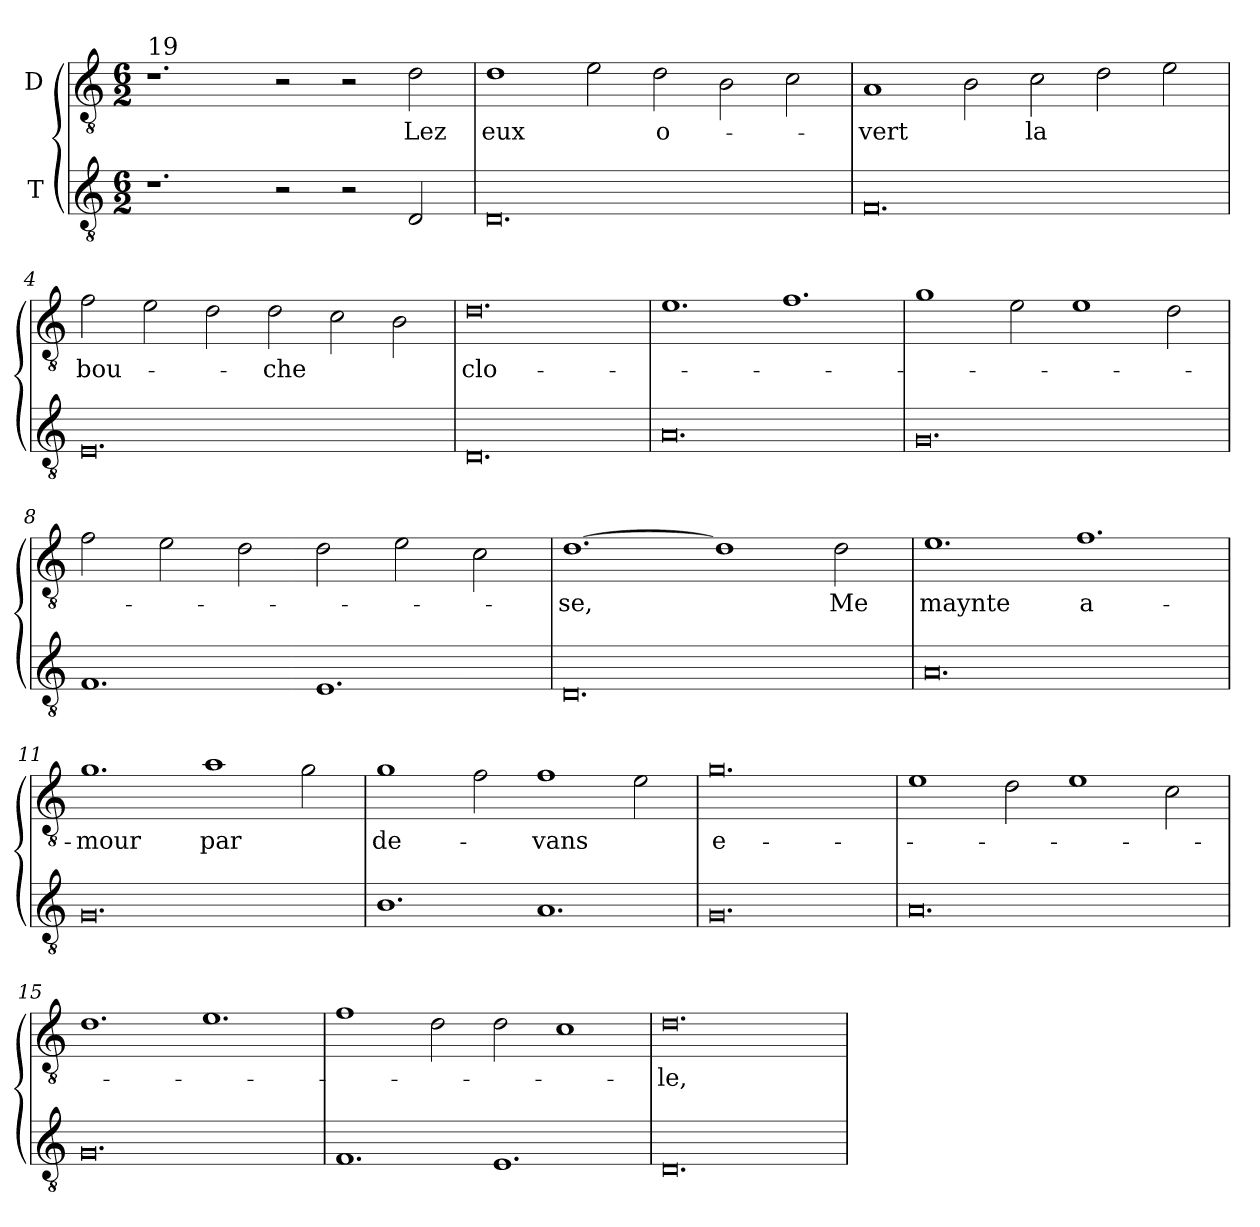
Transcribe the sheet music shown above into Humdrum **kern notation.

**kern	**kern	**text
*part2	*part1	*part1
*staff2	*staff1	*staff1
*I"T	*I"D	*
!!LO:PB:g=z
*clefGv2	*clefGv2	*
*ITrd7c12	*ITrd7c12	*
*k[]	*k[]	*
*C:	*C:	*
*M6/2	*M6/2	*
=1	=1	=1
!	!LO:TX:a:t=19	!
1.r	1.r	.
2r	2r	.
2r	2r	.
!	!	!LO:LY:b:color=#000000
2DDi/	2Di\	Lez
=2	=2	=2
!	!	!LO:LY:b:color=#000000
0.DDi/	1Di\	eux
.	2Ei\	.
!	!	!LO:LY:b:color=#000000
.	2Di\	o-
.	2BBi\	.
.	2Ci\	.
=3	=3	=3
!	!	!LO:LY:b:color=#000000
0.FFi/	1AAi/	-vert
.	2BBi\	.
!	!	!LO:LY:b:color=#000000
.	2Ci\	la
.	2Di\	.
.	2Ei\	.
=4	=4	=4
!	!	!LO:LY:b:color=#000000
0.EEi/	2Fi\	bou-
.	2Ei\	.
.	2Di\	.
!	!	!LO:LY:b:color=#000000
.	2Di\	-che
.	2Ci\	.
.	2BBi\	.
=5	=5	=5
!	!	!LO:LY:b:color=#000000
0.DDi/	0.Di\	clo-
!!LO:LB:g=z
=6	=6	=6
0.AAi/	1.Ei\	.
.	1.Fi\	.
=7	=7	=7
0.GGi/	1Gi\	.
.	2Ei\	.
.	1Ei\	.
.	2Di\	.
=8	=8	=8
1.FFi/	2Fi\	.
.	2Ei\	.
.	2Di\	.
1.EEi/	2Di\	.
.	2Ei\	.
.	2Ci\	.
=9	=9	=9
!	!	!LO:LY:b:color=#000000
0.DDi/	[1.Di\	-se,
.	1Di\]	.
!	!	!LO:LY:b:color=#000000
.	2Di\	Me
=10	=10	=10
!	!	!LO:LY:b:color=#000000
0.AAi/	1.Ei\	maynte
!	!	!LO:LY:b:color=#000000
.	1.Fi\	a-
=11	=11	=11
!	!	!LO:LY:b:color=#000000
0.GGi/	1.Gi\	-mour
!	!	!LO:LY:b:color=#000000
.	1Ai\	par
.	2Gi\	.
!!LO:LB:g=z
=12	=12	=12
!	!	!LO:LY:b:color=#000000
1.BBi/	1Gi\	de-
.	2Fi\	.
!	!	!LO:LY:b:color=#000000
1.AAi/	1Fi\	-vans
.	2Ei\	.
=13	=13	=13
!	!	!LO:LY:b:color=#000000
0.GGi/	0.Gi\	e-
=14	=14	=14
0.AAi/	1Ei\	.
.	2Di\	.
.	1Ei\	.
.	2Ci\	.
=15	=15	=15
0.GGi/	1.Di\	.
.	1.Ei\	.
=16	=16	=16
1.FFi/	1Fi\	.
.	2Di\	.
1.EEi/	2Di\	.
.	1Ci\	.
=17	=17	=17
!	!	!LO:LY:b:color=#000000
0.DDi/	0.Di\	-le,
=	=	=
*-	*-	*-
